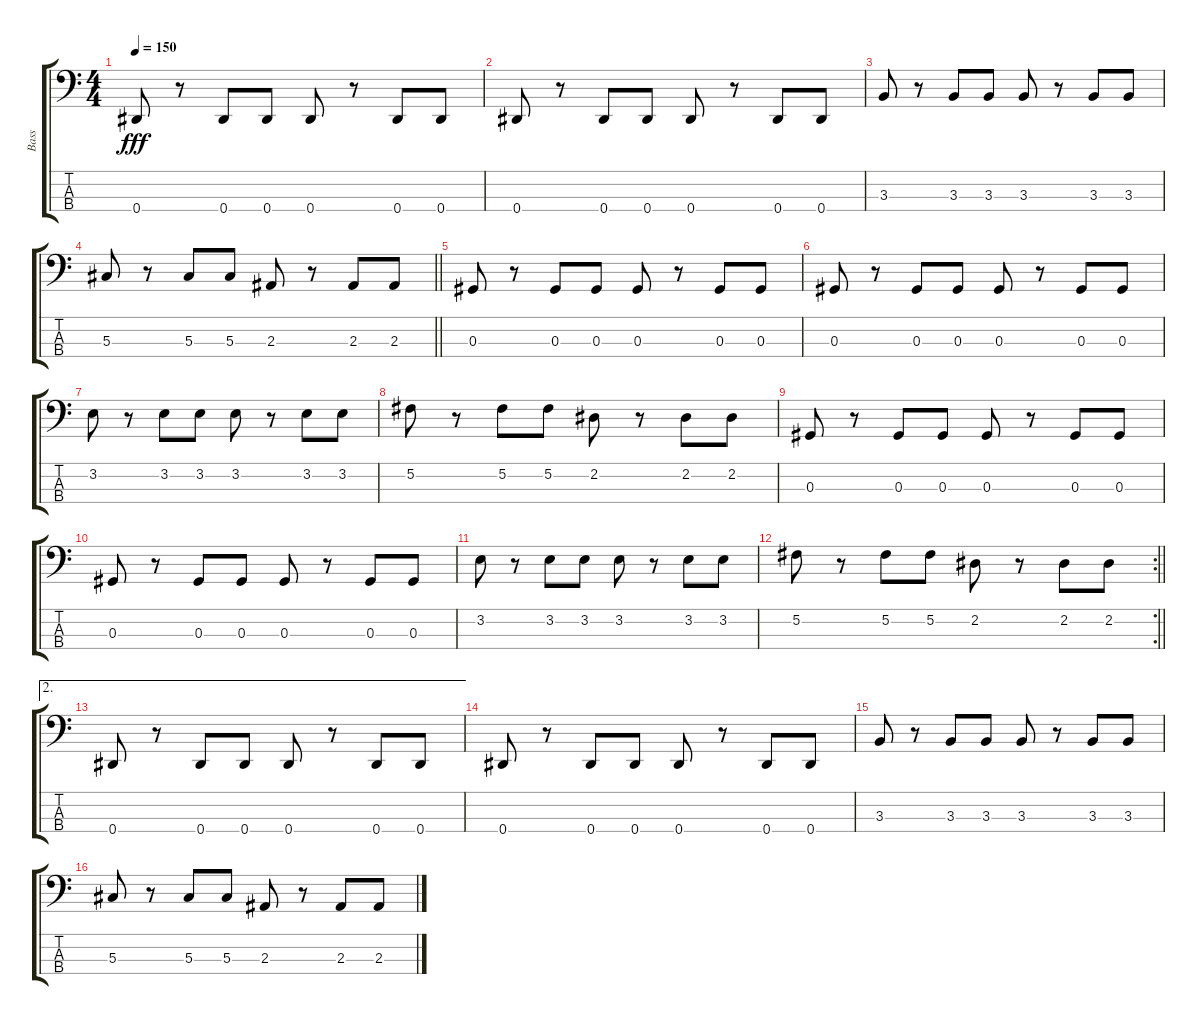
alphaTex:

\track ("Bass" "Bass") {instrument slapbass2}
\staff {score tabs}
\tuning (Gb2 Db2 Ab1 Eb1) {hide}
\ts (4 4)
\tempo 150
\clef f4
\ks c
0.4.8{dy fff} r.8 0.4.8 0.4.8 0.4.8 r.8 0.4.8 0.4.8 |
0.4.8 r.8 0.4.8 0.4.8 0.4.8 r.8 0.4.8 0.4.8 |
3.3.8 r.8 3.3.8 3.3.8 3.3.8 r.8 3.3.8 3.3.8 |
\barLineRight lightlight
5.3.8 r.8 5.3.8 5.3.8 2.3.8 r.8 2.3.8 2.3.8 |
0.3.8 r.8 0.3.8 0.3.8 0.3.8 r.8 0.3.8 0.3.8 |
0.3.8 r.8 0.3.8 0.3.8 0.3.8 r.8 0.3.8 0.3.8 |
3.2.8 r.8 3.2.8 3.2.8 3.2.8 r.8 3.2.8 3.2.8 |
5.2.8 r.8 5.2.8 5.2.8 2.2.8 r.8 2.2.8 2.2.8 |
0.3.8 r.8 0.3.8 0.3.8 0.3.8 r.8 0.3.8 0.3.8 |
0.3.8 r.8 0.3.8 0.3.8 0.3.8 r.8 0.3.8 0.3.8 |
3.2.8 r.8 3.2.8 3.2.8 3.2.8 r.8 3.2.8 3.2.8 |
\rc 2
\barLineRight lightlight
5.2.8 r.8 5.2.8 5.2.8 2.2.8 r.8 2.2.8 2.2.8 |
\ae 2
0.4.8 r.8 0.4.8 0.4.8 0.4.8 r.8 0.4.8 0.4.8 |
0.4.8 r.8 0.4.8 0.4.8 0.4.8 r.8 0.4.8 0.4.8 |
3.3.8 r.8 3.3.8 3.3.8 3.3.8 r.8 3.3.8 3.3.8 |
5.3.8 r.8 5.3.8 5.3.8 2.3.8 r.8 2.3.8 2.3.8
